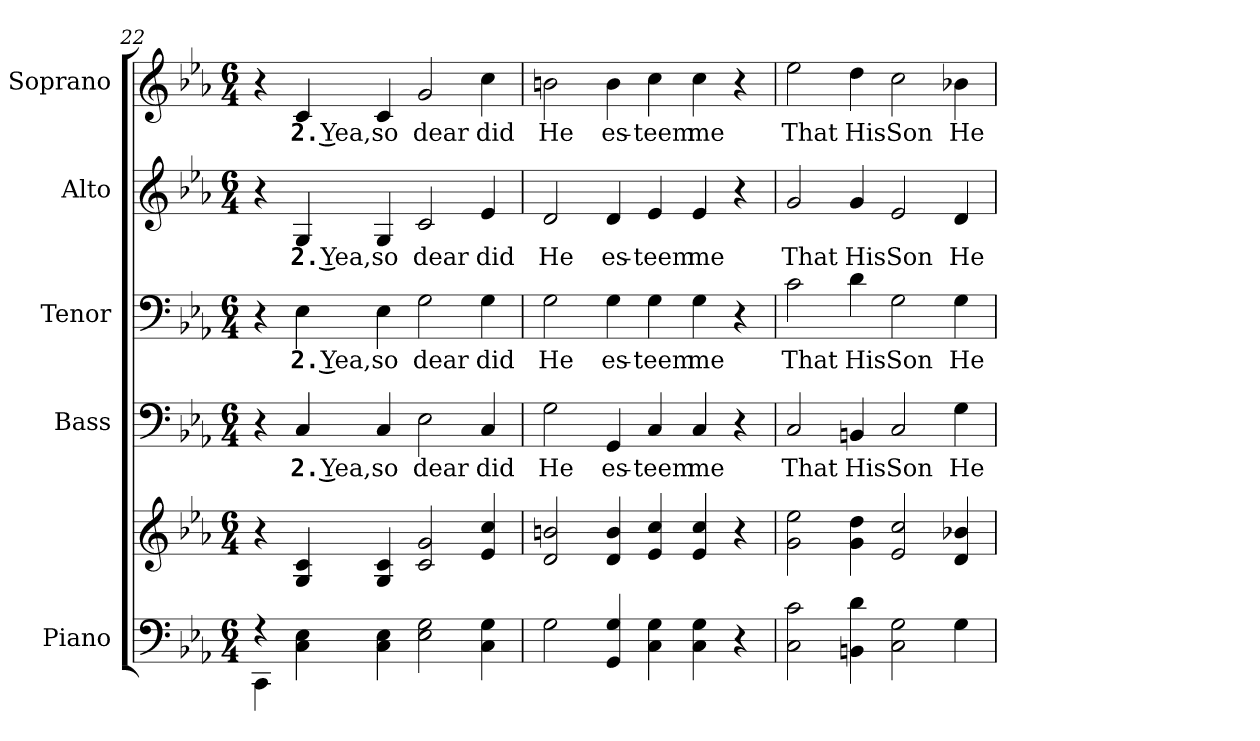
**kern	**kern	**kern	**text	**kern	**text	**kern	**text	**kern	**text
*part5	*part5	*part4	*part4	*part3	*part3	*part2	*part2	*part1	*part1
*staff6	*staff5	*staff4	*staff4	*staff3	*staff3	*staff2	*staff2	*staff1	*staff1
*I"Piano	*	*I"Bass	*	*I"Tenor	*	*I"Alto	*	*I"Soprano	*
*I'Pno.	*	*I'B.	*	*I'T.	*	*I'A.	*	*I'S.	*
*clefF4	*clefG2	*clefF4	*	*clefF4	*	*clefG2	*	*clefG2	*
*k[b-e-a-]	*k[b-e-a-]	*k[b-e-a-]	*	*k[b-e-a-]	*	*k[b-e-a-]	*	*k[b-e-a-]	*
*E-:	*E-:	*E-:	*	*E-:	*	*E-:	*	*E-:	*
*M6/4	*M6/4	*M6/4	*	*M6/4	*	*M6/4	*	*M6/4	*
=22	=22	=22	=22	=22	=22	=22	=22	=22	=22
*^	*	*	*	*	*	*	*	*	*
4r	4CCi\	4r	4r	.	4r	.	4r	.	4r	.
!	!	!	!	!LO:LY:b:color=#000000	!	!	!	!	!	!
!	!	!	!	!	!	!LO:LY:b:color=#000000	!	!	!	!
!	!	!	!	!	!	!	!	!LO:LY:b:color=#000000	!	!
!	!	!	!	!	!	!	!	!	!	!LO:LY:b:color=#000000
4Ci\ 4E-i	4ryy	4Gi/ 4ci	4Ci/	2. Yea,	4E-i\	2. Yea,	4Gi/	2. Yea,	4ci/	2. Yea,
!	!	!	!	!LO:LY:b:color=#000000	!	!	!	!	!	!
!	!	!	!	!	!	!LO:LY:b:color=#000000	!	!	!	!
!	!	!	!	!	!	!	!	!LO:LY:b:color=#000000	!	!
!	!	!	!	!	!	!	!	!	!	!LO:LY:b:color=#000000
4Ci\ 4E-i	4ryy	4Gi/ 4ci	4Ci/	so	4E-i\	so	4Gi/	so	4ci/	so
!	!	!	!	!LO:LY:b:color=#000000	!	!	!	!	!	!
!	!	!	!	!	!	!LO:LY:b:color=#000000	!	!	!	!
!	!	!	!	!	!	!	!	!LO:LY:b:color=#000000	!	!
!	!	!	!	!	!	!	!	!	!	!LO:LY:b:color=#000000
2E-i\ 2Gi	2.ryy	2ci/ 2gi	2E-i\	dear	2Gi\	dear	2ci/	dear	2gi/	dear
!	!	!	!	!LO:LY:b:color=#000000	!	!	!	!	!	!
!	!	!	!	!	!	!LO:LY:b:color=#000000	!	!	!	!
!	!	!	!	!	!	!	!	!LO:LY:b:color=#000000	!	!
!	!	!	!	!	!	!	!	!	!	!LO:LY:b:color=#000000
4Ci\ 4Gi	.	4e-i/ 4cci	4Ci/	did	4Gi\	did	4e-i/	did	4cci\	did
*v	*v	*	*	*	*	*	*	*	*	*
!!LO:PB:g=z
=23	=23	=23	=23	=23	=23	=23	=23	=23	=23
!	!	!	!LO:LY:b:color=#000000	!	!	!	!	!	!
!	!	!	!	!	!LO:LY:b:color=#000000	!	!	!	!
!	!	!	!	!	!	!	!LO:LY:b:color=#000000	!	!
!	!	!	!	!	!	!	!	!	!LO:LY:b:color=#000000
2Gi\	2di/ 2bni	2Gi\	He	2Gi\	He	2di/	He	2bni\	He
!	!	!	!LO:LY:b:color=#000000	!	!	!	!	!	!
!	!	!	!	!	!LO:LY:b:color=#000000	!	!	!	!
!	!	!	!	!	!	!	!LO:LY:b:color=#000000	!	!
!	!	!	!	!	!	!	!	!	!LO:LY:b:color=#000000
4GGi/ 4Gi	4di/ 4bi	4GGi/	es-	4Gi\	es-	4di/	es-	4bi\	es-
!	!	!	!LO:LY:b:color=#000000	!	!	!	!	!	!
!	!	!	!	!	!LO:LY:b:color=#000000	!	!	!	!
!	!	!	!	!	!	!	!LO:LY:b:color=#000000	!	!
!	!	!	!	!	!	!	!	!	!LO:LY:b:color=#000000
4Ci\ 4Gi	4e-i/ 4cci	4Ci/	-teem	4Gi\	-teem	4e-i/	-teem	4cci\	-teem
!	!	!	!LO:LY:b:color=#000000	!	!	!	!	!	!
!	!	!	!	!	!LO:LY:b:color=#000000	!	!	!	!
!	!	!	!	!	!	!	!LO:LY:b:color=#000000	!	!
!	!	!	!	!	!	!	!	!	!LO:LY:b:color=#000000
4Ci\ 4Gi	4e-i/ 4cci	4Ci/	me	4Gi\	me	4e-i/	me	4cci\	me
4r	4r	4r	.	4r	.	4r	.	4r	.
=24	=24	=24	=24	=24	=24	=24	=24	=24	=24
!	!	!	!LO:LY:b:color=#000000	!	!	!	!	!	!
!	!	!	!	!	!LO:LY:b:color=#000000	!	!	!	!
!	!	!	!	!	!	!	!LO:LY:b:color=#000000	!	!
!	!	!	!	!	!	!	!	!	!LO:LY:b:color=#000000
2Ci\ 2ci	2gi\ 2ee-i	2Ci/	That	2ci\	That	2gi/	That	2ee-i\	That
!	!	!	!LO:LY:b:color=#000000	!	!	!	!	!	!
!	!	!	!	!	!LO:LY:b:color=#000000	!	!	!	!
!	!	!	!	!	!	!	!LO:LY:b:color=#000000	!	!
!	!	!	!	!	!	!	!	!	!LO:LY:b:color=#000000
4BBni\ 4di	4gi\ 4ddi	4BBni/	His	4di\	His	4gi/	His	4ddi\	His
!	!	!	!LO:LY:b:color=#000000	!	!	!	!	!	!
!	!	!	!	!	!LO:LY:b:color=#000000	!	!	!	!
!	!	!	!	!	!	!	!LO:LY:b:color=#000000	!	!
!	!	!	!	!	!	!	!	!	!LO:LY:b:color=#000000
2Ci\ 2Gi	2e-i/ 2cci	2Ci/	Son	2Gi\	Son	2e-i/	Son	2cci\	Son
!	!	!	!LO:LY:b:color=#000000	!	!	!	!	!	!
!	!	!	!	!	!LO:LY:b:color=#000000	!	!	!	!
!	!	!	!	!	!	!	!LO:LY:b:color=#000000	!	!
!	!	!	!	!	!	!	!	!	!LO:LY:b:color=#000000
4Gi\	4di/ 4b-Xi	4Gi\	He	4Gi\	He	4di/	He	4b-Xi\	He
=	=	=	=	=	=	=	=	=	=
*-	*-	*-	*-	*-	*-	*-	*-	*-	*-
